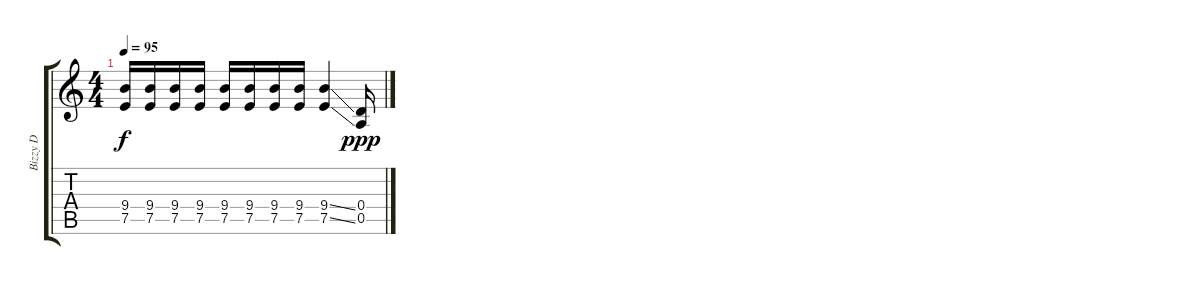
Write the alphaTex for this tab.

\track ("Bizzy D" "Bizzy D") {instrument distortionguitar}
\staff {score tabs}
\tuning (E4 B3 G3 D3 A2 E2) {hide}
\ts (4 4)
\tempo 95
\clef g2
\ks c
(9.4 7.5).16{dy f} (9.4 7.5).16 (9.4 7.5).16 (9.4 7.5).16 (9.4 7.5).16 (9.4 7.5).16 (9.4 7.5).16 (9.4 7.5).16 (9.4{ss} 7.5{ss}).4 (0.4 0.5).16{dy ppp}
